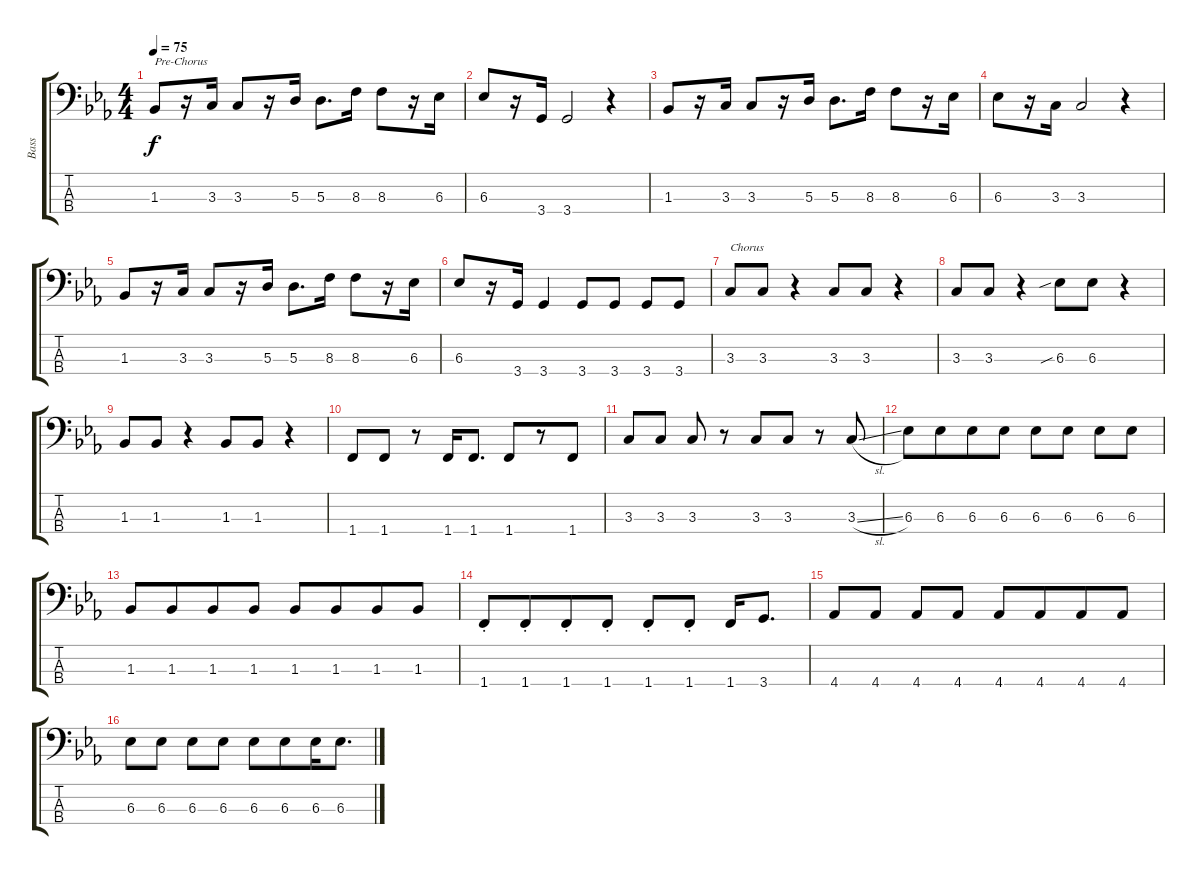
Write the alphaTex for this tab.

\track ("Bass" "Bass") {instrument electricbassfinger}
\staff {score tabs}
\tuning (G2 D2 A1 E1) {hide}
\ts (4 4)
\tempo 75
\clef f4
\ks eb
1.3.8{txt "Pre-Chorus" dy f} r.16 3.3.16 3.3.8 r.16 5.3.16 5.3.8{d} 8.3.16 8.3.8 r.16 6.3.16 |
6.3.8 r.16 3.4.16 3.4.2{beam merge} r.4 |
1.3.8 r.16 3.3.16 3.3.8 r.16 5.3.16 5.3.8{d} 8.3.16 8.3.8 r.16 6.3.16 |
6.3.8 r.16 3.3.16 3.3.2{beam merge} r.4 |
1.3.8 r.16 3.3.16 3.3.8 r.16 5.3.16 5.3.8{d} 8.3.16 8.3.8 r.16 6.3.16 |
6.3.8 r.16 3.4.16 3.4.4 3.4.8 3.4.8 3.4.8 3.4.8 |
3.3.8{txt "Chorus"} 3.3.8 r.4 3.3.8 3.3.8 r.4 |
3.3.8 3.3.8 r.4 6.3{sib}.8 6.3.8 r.4 |
1.3.8 1.3.8 r.4 1.3.8 1.3.8 r.4 |
1.4.8 1.4.8 r.8 1.4.16 1.4.8{d} 1.4.8{beam merge} r.8 1.4.8 |
3.3.8 3.3.8 3.3.8 r.8{beam merge} 3.3.8 3.3.8 r.8 3.3{sl}.8 |
6.3.8 6.3.8{beam merge} 6.3.8{beam merge} 6.3.8 6.3.8{beam merge} 6.3.8 6.3.8 6.3.8 |
1.3.8 1.3.8{beam merge} 1.3.8 1.3.8 1.3.8{beam merge} 1.3.8{beam merge} 1.3.8 1.3.8 |
1.4{st}.8 1.4{st}.8{beam merge} 1.4{st}.8 1.4{st}.8 1.4{st}.8{beam merge} 1.4{st}.8 1.4.16 3.4.8{d} |
4.4.8 4.4.8 4.4.8 4.4.8 4.4.8{beam merge} 4.4.8{beam merge} 4.4.8 4.4.8 |
6.3.8 6.3.8 6.3.8 6.3.8 6.3.8 6.3.8{beam merge} 6.3.16 6.3.8{d}
